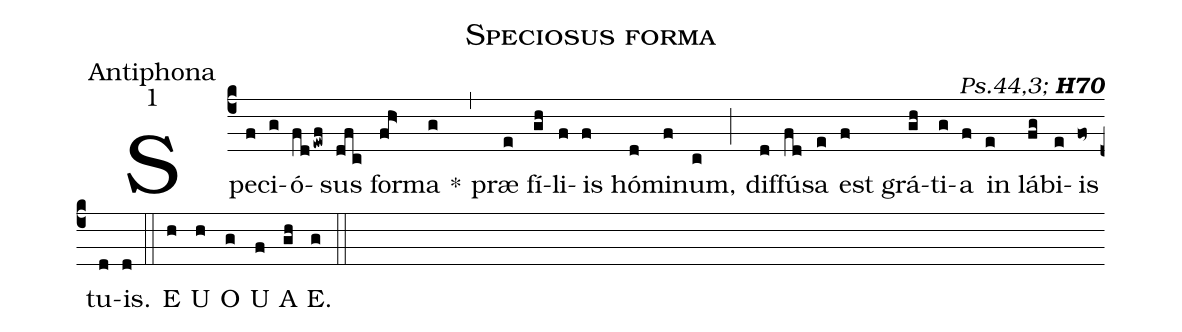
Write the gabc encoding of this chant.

name:Speciosus forma;
office-part:Antiphona;
mode:1;
commentary:{\itshape\mdseries Ps.44,3;\/} {\bfseries H70} ;
%%
(c4)Spe(f)ci(g)ó(fd/ewf)sus(dfc) for(fh>)ma(g) <sp>*</sp>(,) præ(e) fí(gh)li(f)is(f) hó(d)mi(f)num,(c) (;) dif(d)fú(fd)sa(e) est(f) grá(gh)ti(g)a(f) in(e) lá(fg)bi(e)is(fo~) tu(d)is.(d) (::) E(h) U(h) O(g) U(f) A(gh) E.(g) (::)
